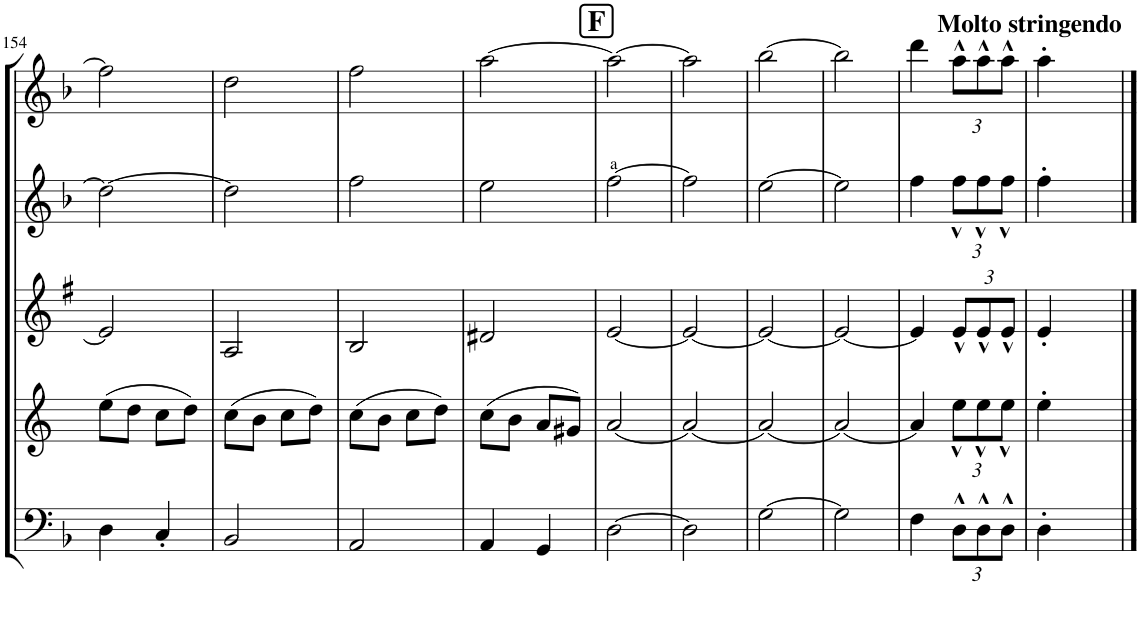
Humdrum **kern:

**kern	**kern	**kern	**kern	**kern
*part5	*part4	*part3	*part2	*part1
*staff5	*staff4	*staff3	*staff2	*staff1
*I"Bassoon	*I"Horn in F	*I"Bb Clarinet	*I"Oboe	*I"Flute
*I'Bsn	*I'Hn	*I'Cl	*I'Ob	*I'Fl
!!LO:PB:g=z
*clefF4	*clefG2	*clefG2	*clefG2	*clefG2
*	*Trd4c7	*Trd1c2	*	*
*k[b-]	*k[]	*k[f#]	*k[b-]	*k[b-]
*M2/4	*M2/4	*M2/4	*M2/4	*M2/4
=154	=154	=154	=154	=154
4D\	(8ee\L	2e/]	2dd\_	2ff\]
.	8dd\J	.	.	.
4C'/	8cc\L	.	.	.
.	8dd\J)	.	.	.
=155	=155	=155	=155	=155
2BB-/	(8cc\L	2A/	2dd\]	2dd\
.	8b\J	.	.	.
.	8cc\L	.	.	.
.	8dd\J)	.	.	.
=156	=156	=156	=156	=156
2AA/	(8cc\L	2B/	2ff\	2ff\
.	8b\J	.	.	.
.	8cc\L	.	.	.
.	8dd\J)	.	.	.
=157	=157	=157	=157	=157
4AA/	(8cc\L	2d#X/	2ee\	[2aa\
.	8b\J	.	.	.
4GG/	8a/L	.	.	.
.	8g#X/J)	.	.	.
!!LO:REH:place=s1:a:B:cj:fs=14:t=F
=158	=158	=158	=158	=158
[2D\	[2a/	[2e/	[2ff\	2aa\_
=159	=159	=159	=159	=159
2D\]	2a/_	2e/_	2ff\]	2aa\]
=160	=160	=160	=160	=160
[2G\	2a/_	2e/_	[2ee\	[2bb-\
=161	=161	=161	=161	=161
2G\]	2a/_	2e/_	2ee\]	2bb-\]
=162	=162	=162	=162	=162
4F\	4a/]	4e/]	4ff\	4ddd\
*Xbrackettup	*Xbrackettup	*Xbrackettup	*Xbrackettup	*Xbrackettup
!	!	!	!	!LO:TX:a:B:t=Molto stringendo
12D^^\L	12ee^^\L	12e^^/L	12ff^^\L	12aa^^\L
12D^^\	12ee^^\	12e^^/	12ff^^\	12aa^^\
12D^^\J	12ee^^\J	12e^^/J	12ff^^\J	12aa^^\J
=163	=163	=163	=163	=163
4D'\	4ee'\	4e'/	4ff'\	4aa'\
4ryy	4ryy	4ryy	4ryy	4ryy
==	==	==	==	==
*-	*-	*-	*-	*-
